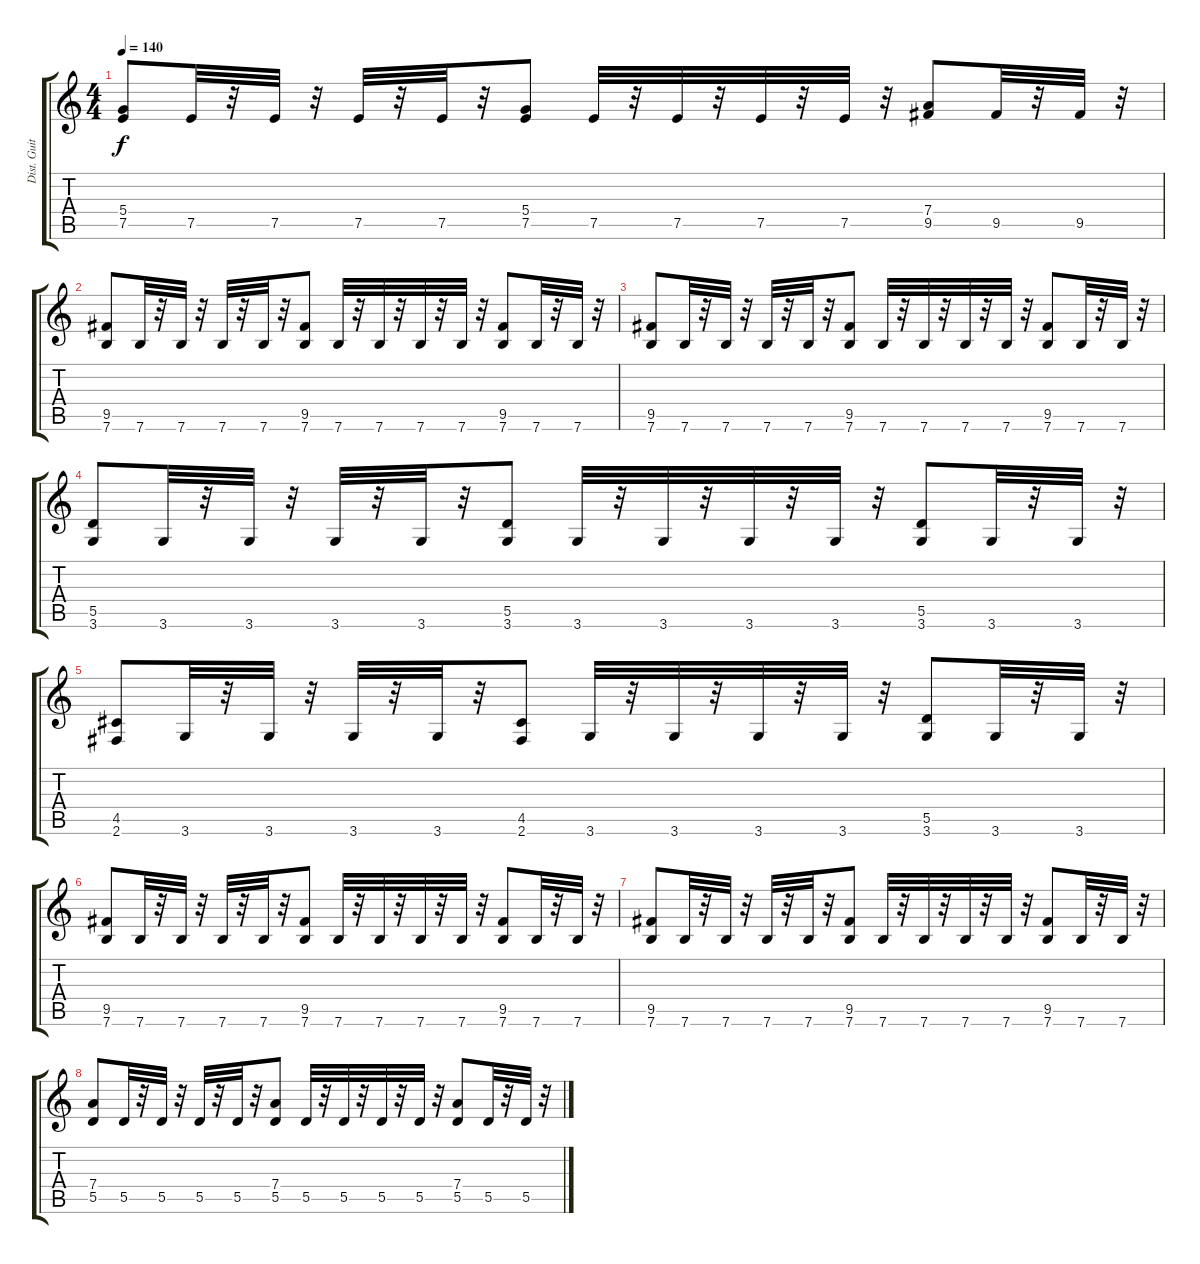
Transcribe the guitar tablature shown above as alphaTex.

\track ("Dist. Guitar" "Dist. Guit") {instrument distortionguitar}
\staff {score tabs}
\tuning (E4 B3 G3 D3 A2 E2) {hide}
\ts (4 4)
\tempo 140
\clef g2
\ks c
(5.4 7.5).8{dy f} 7.5.32 r.32 7.5.32 r.32 7.5.32 r.32 7.5.32 r.32 (5.4 7.5).8 7.5.32 r.32 7.5.32 r.32 7.5.32 r.32 7.5.32 r.32 (7.4 9.5).8 9.5.32 r.32 9.5.32 r.32 |
(9.5 7.6).8 7.6.32 r.32 7.6.32 r.32 7.6.32 r.32 7.6.32 r.32 (9.5 7.6).8 7.6.32 r.32 7.6.32 r.32 7.6.32 r.32 7.6.32 r.32 (9.5 7.6).8 7.6.32 r.32 7.6.32 r.32 |
(9.5 7.6).8 7.6.32 r.32 7.6.32 r.32 7.6.32 r.32 7.6.32 r.32 (9.5 7.6).8 7.6.32 r.32 7.6.32 r.32 7.6.32 r.32 7.6.32 r.32 (9.5 7.6).8 7.6.32 r.32 7.6.32 r.32 |
(5.5 3.6).8 3.6.32 r.32 3.6.32 r.32 3.6.32 r.32 3.6.32 r.32 (5.5 3.6).8 3.6.32 r.32 3.6.32 r.32 3.6.32 r.32 3.6.32 r.32 (5.5 3.6).8 3.6.32 r.32 3.6.32 r.32 |
(4.5 2.6).8 3.6.32 r.32 3.6.32 r.32 3.6.32 r.32 3.6.32 r.32 (4.5 2.6).8 3.6.32 r.32 3.6.32 r.32 3.6.32 r.32 3.6.32 r.32 (5.5 3.6).8 3.6.32 r.32 3.6.32 r.32 |
(9.5 7.6).8 7.6.32 r.32 7.6.32 r.32 7.6.32 r.32 7.6.32 r.32 (9.5 7.6).8 7.6.32 r.32 7.6.32 r.32 7.6.32 r.32 7.6.32 r.32 (9.5 7.6).8 7.6.32 r.32 7.6.32 r.32 |
(9.5 7.6).8 7.6.32 r.32 7.6.32 r.32 7.6.32 r.32 7.6.32 r.32 (9.5 7.6).8 7.6.32 r.32 7.6.32 r.32 7.6.32 r.32 7.6.32 r.32 (9.5 7.6).8 7.6.32 r.32 7.6.32 r.32 |
(7.4 5.5).8 5.5.32 r.32 5.5.32 r.32 5.5.32 r.32 5.5.32 r.32 (7.4 5.5).8 5.5.32 r.32 5.5.32 r.32 5.5.32 r.32 5.5.32 r.32 (7.4 5.5).8 5.5.32 r.32 5.5.32 r.32
